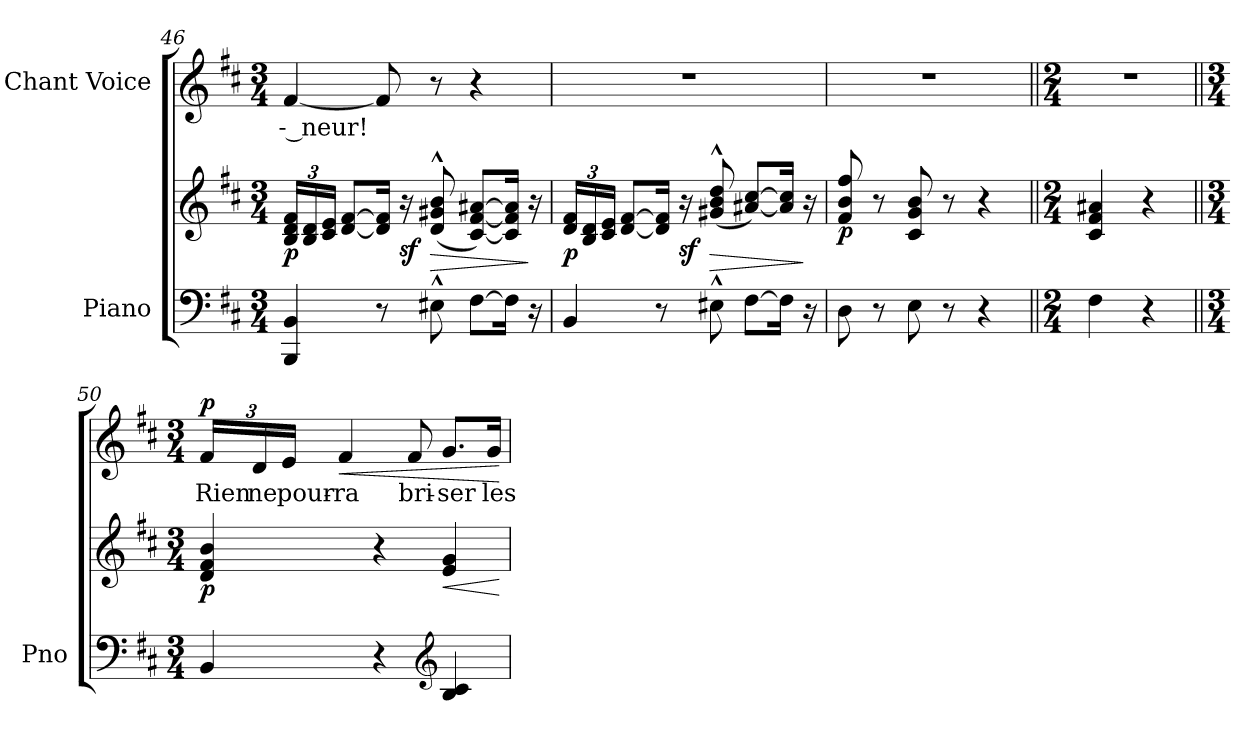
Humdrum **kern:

**kern	**kern	**dynam	**kern	**text	**dynam
*part2	*part2	*part2	*part1	*part1	*part1
*staff3	*staff2	*staff2/3	*staff1	*staff1	*staff1
*I"Piano	*	*	*I"Chant Voice	*	*
*I'Pno	*	*	*	*	*
*clefF4	*clefG2	*	*clefG2	*	*
*k[f#c#]	*k[f#c#]	*	*k[f#c#]	*	*
*M3/4	*M3/4	*	*M3/4	*	*
*	*Xbrackettup	*	*	*	*
=46	=46	=46	=46	=46	=46
!	!	!LO:DY:b	!	!	!
4BBB/ 4BB/	24B/ 24d/ 24f#/LL	p	[4f#/	-- neur!	.
.	24B/ 24d/	.	.	.	.
.	24c#/ 24e/JJ	.	.	.	.
.	[8d/ [8f#/L	.	.	.	.
8r	16d/] 16f#/]Jk	.	8f#/]	.	.
!	!	!LO:DY:b	!	!	!
.	16r	sf	.	.	.
!	!	!LO:HP:b	!	!	!
8E#X^^\	(>8d/^^ 8g#X/^^ 8b/^^	>	8r	.	.
[8F#\L	[8c#/ [8f#/ [8a#X/L)	.	4r	.	.
16F#\Jk]	16c#/] 16f#/] 16a#/]Jk	.	.	.	.
16r	16r	]	.	.	.
=47	=47	=47	=47	=47	=47
!	!	!LO:DY:b	!	!	!
4BB/	24d/ 24f#/LL	p	2.r	.	.
.	24B/ 24d/	.	.	.	.
.	24c#/ 24e/JJ	.	.	.	.
.	[8d/ [8f#/L	.	.	.	.
8r	16d/] 16f#/]Jk	.	.	.	.
!	!	!LO:DY:b	!	!	!
.	16r	sf	.	.	.
!	!	!LO:HP:b	!	!	!
8E#X^^\	(>8g#X/^^ 8b/^^ 8dd/^^	>	.	.	.
[8F#\L	[8a#X/ [8cc#/L)	.	.	.	.
16F#\Jk]	16a#/] 16cc#/]Jk	.	.	.	.
16r	16r	]	.	.	.
=48	=48	=48	=48	=48	=48
!	!	!LO:DY:b	!	!	!
8D\	8f#/ 8b/ 8ff#/	p	2.r	.	.
8r	8r	.	.	.	.
8E\	8c#/ 8g/ 8b/	.	.	.	.
8r	8r	.	.	.	.
4r	4r	.	.	.	.
=49||	=49||	=49||	=49||	=49||	=49||
*M2/4	*M2/4	*	*M2/4	*	*
4F#\	4c#/ 4f#/ 4a#X/	.	2r	.	.
4r	4r	.	.	.	.
=50||	=50||	=50||	=50||	=50||	=50||
*M3/4	*M3/4	*	*M3/4	*	*
!	!	!LO:DY:b	!	!	!LO:DY:a
4BB/	4d/ 4f#/ 4b/	p	24f#/LL	Rien	p
.	.	.	24d/	ne	.
.	.	.	24e/JJ	pour-	.
!	!	!	!	!	!LO:HP:b
.	.	.	4f#/	-ra	<
4r	4r	.	.	.	.
.	.	.	8f#/	bri-	.
*clefG2	*	*	*	*	*
!	!	!LO:HP:b	!	!	!
4B/ 4c#/	4e/ 4g/	<	8.g/L	-ser	.
.	.	.	16g/Jk	les	.
.	.	[	.	.	[
=	=	=	=	=	=
*-	*-	*-	*-	*-	*-
